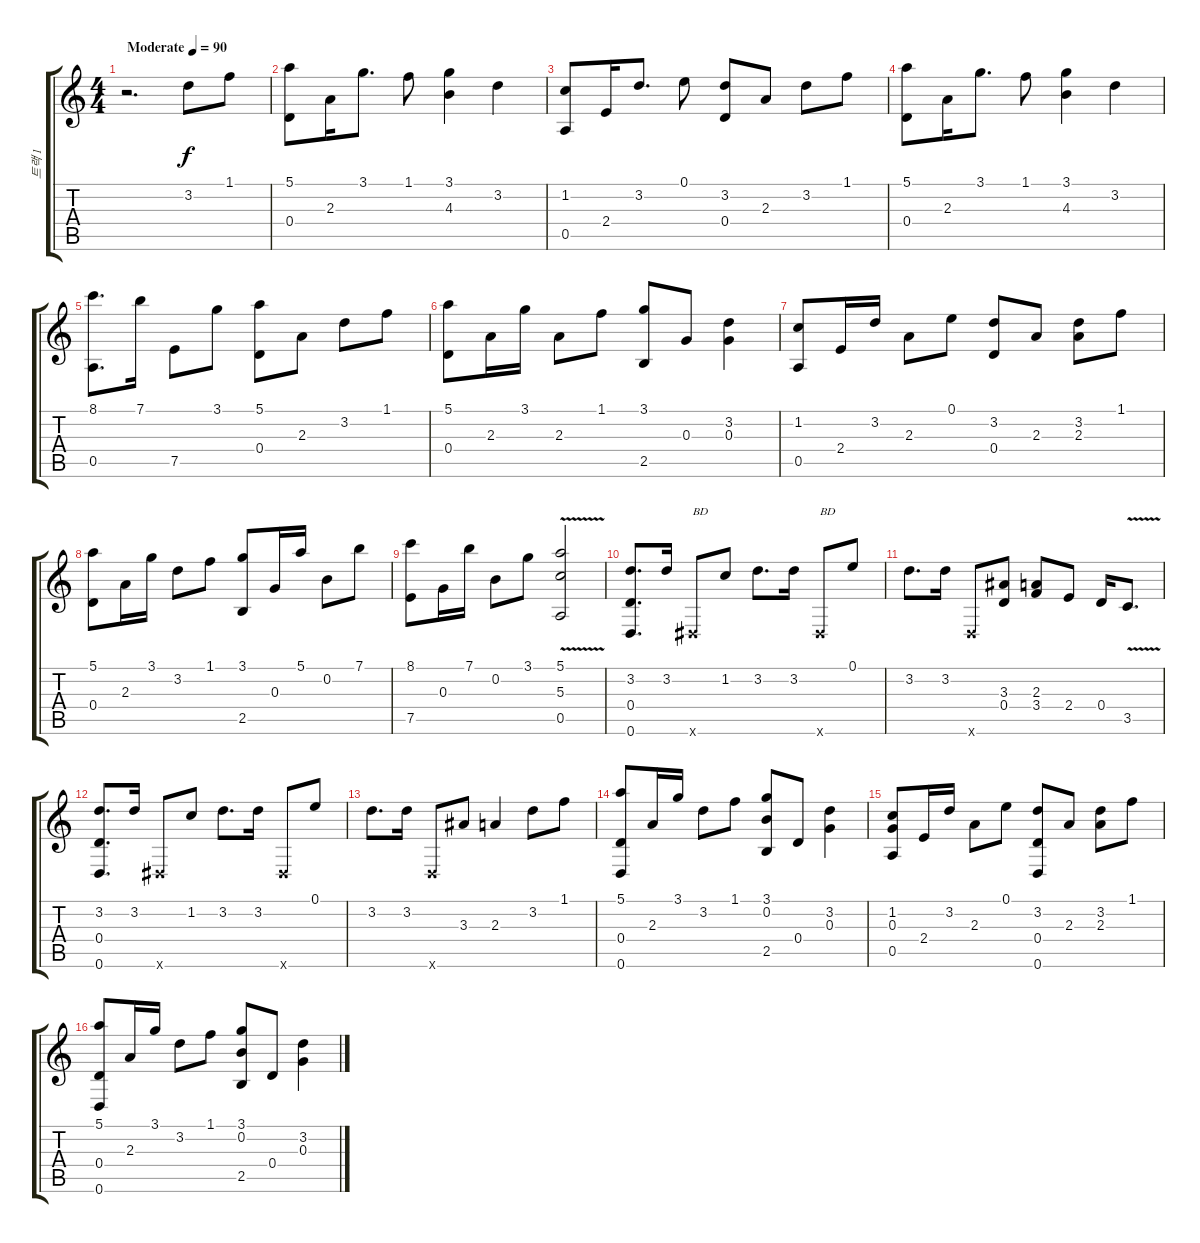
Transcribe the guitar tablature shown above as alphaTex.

\track ("트랙 1" "트랙 1") {instrument acousticguitarsteel}
\staff {score tabs}
\tuning (E4 B3 G3 D3 A2 D2) {hide}
\ts (4 4)
\tempo (90 "Moderate")
\clef g2
\ks c
r.2{d dy f instrument acousticguitarsteel} 3.2.8 1.1.8 |
(5.1 0.4).8 2.3.16 3.1.8{d} 1.1.8 (3.1 4.3).4 3.2.4 |
(1.2 0.5).8 2.4.16 3.2.8{d} 0.1.8 (3.2 0.4).8 2.3.8 3.2.8 1.1.8 |
(5.1 0.4).8 2.3.16 3.1.8{d} 1.1.8 (3.1 4.3).4 3.2.4 |
(8.1 0.5).8{d} 7.1.16 7.5.8 3.1.8 (5.1 0.4).8 2.3.8 3.2.8 1.1.8 |
(5.1 0.4).8 2.3.16 3.1.16 2.3.8 1.1.8 (3.1 2.5).8 0.3.8 (3.2 0.3).4 |
(1.2 0.5).8 2.4.16 3.2.16 2.3.8 0.1.8 (3.2 0.4).8 2.3.8 (3.2 2.3).8 1.1.8 |
(5.1 0.4).8 2.3.16 3.1.16 3.2.8 1.1.8 (3.1 2.5).8 0.3.16 5.1.16 0.2.8 7.1.8 |
(8.1 7.5).8 0.3.16 7.1.16 0.2.8 3.1.8 (5.1{v} 5.3 0.5).2 |
(3.2 0.4 0.6).8{d} 3.2.16 1.6{x}.8{txt "BD"} 1.2.8 3.2.8{d} 3.2.16 1.6{x}.8{txt "BD"} 0.1.8 |
3.2.8{d} 3.2.16 0.6{x}.8 (3.3 0.4).8 (2.3 3.4).8 2.4.8 0.4.16 3.5{v}.8{d} |
(3.2 0.4 0.6).8{d} 3.2.16 1.6{x}.8 1.2.8 3.2.8{d} 3.2.16 1.6{x}.8 0.1.8 |
3.2.8{d} 3.2.16 0.6{x}.8 3.3.8 2.3.4 3.2.8 1.1.8 |
(5.1 0.4 0.6).8 2.3.16 3.1.16 3.2.8 1.1.8 (3.1 0.2 2.5).8 0.4.8 (3.2 0.3).4 |
(1.2 0.3 0.5).8 2.4.16 3.2.16 2.3.8 0.1.8 (3.2 0.4 0.6).8 2.3.8 (3.2 2.3).8 1.1.8 |
(5.1 0.4 0.6).8 2.3.16 3.1.16 3.2.8 1.1.8 (3.1 0.2 2.5).8 0.4.8 (3.2 0.3).4
